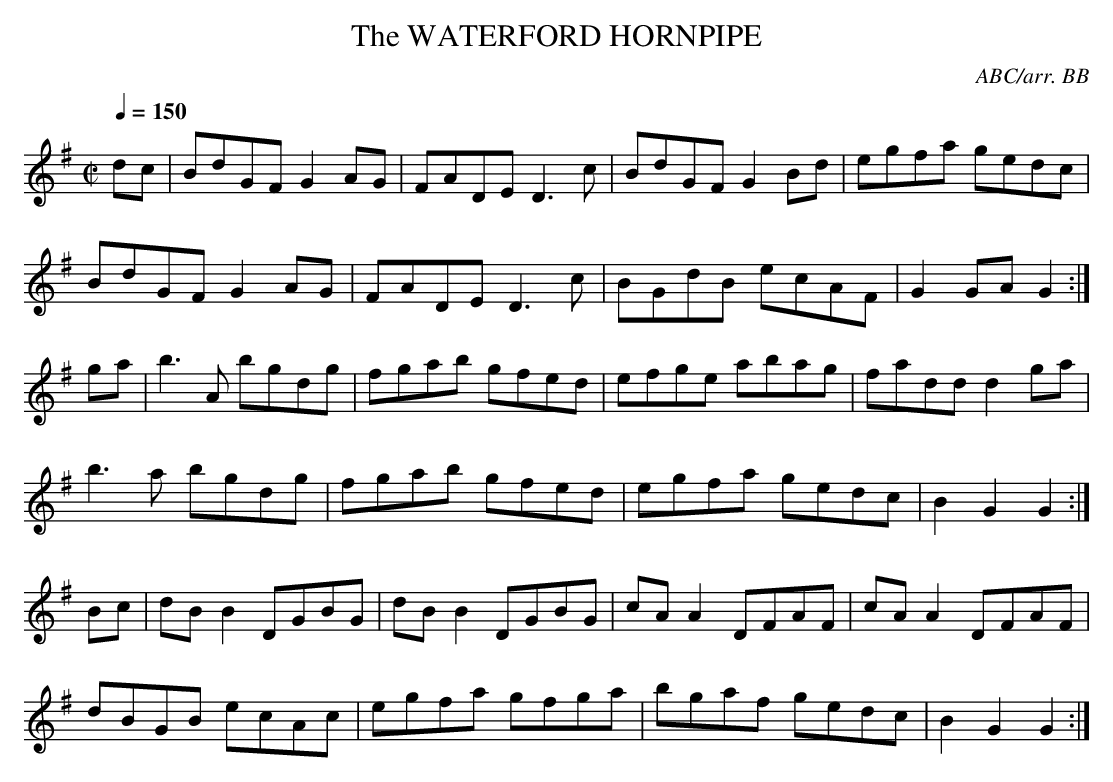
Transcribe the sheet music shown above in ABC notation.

X:1
T:WATERFORD HORNPIPE, The
C:ABC/arr. BB
probably one of Mr. O'Farrell's own compositions.
Q:1/4=150
M:C|
L:1/8
K:G
dc|BdGF G2AG|FADE D3c|BdGF G2Bd|egfa gedc |
BdGF G2AG|FADE D3c|BGdB ecAF|G2 GA G2 :|
ga|b3A bgdg|fgab gfed|efge abag|fadd d2 ga |
b3a bgdg|fgab gfed| egfa gedc|B2G2G2 :|
Bc|dBB2 DGBG| dBB2 DGBG|cAA2 DFAF|cAA2 DFAF |
dBGB ecAc|egfa gfga|bgaf gedc|B2G2G2 :|
